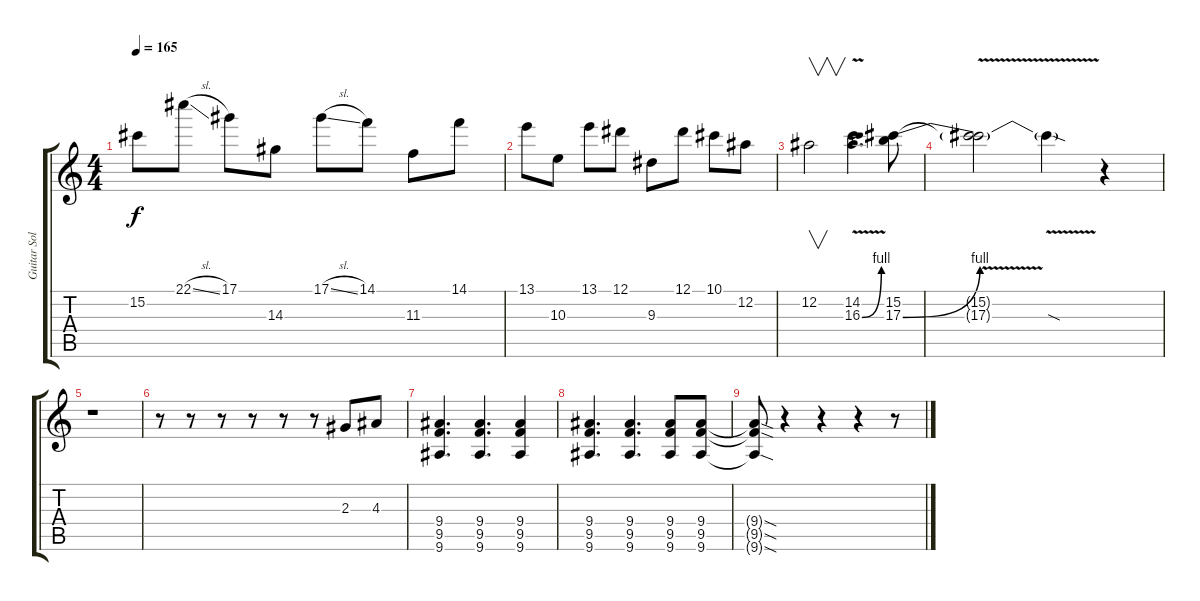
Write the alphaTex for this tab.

\track ("Guitar Solo" "Guitar Sol") {instrument distortionguitar}
\staff {score tabs}
\tuning (Eb4 Bb3 Gb3 Db3 Ab2 Db2) {hide}
\ts (4 4)
\tempo 165
\clef g2
\ks c
15.2.8{dy f} 22.1{sl}.8 17.1.8 14.3.8 17.1{sl}.8 14.1.8 11.3.8 14.1.8 |
13.1.8 10.3.8 13.1.8 12.1.8 9.3.8 12.1.8 10.1.8 12.2.8 |
12.2.2{v} (14.2 16.3{be (bend 0 0 60 4) v}).4{d} (15.2 17.3{be (bend 0 0 60 4)}).8 |
(15.2{t} 17.3{v t}).2 17.3{sod t}.4 r.4 |
r.1 |
r.8 r.8 r.8 r.8 r.8 r.8 2.3.8 4.3.8 |
(9.4 9.5 9.6).4{d} (9.4 9.5 9.6).4{d} (9.4 9.5 9.6).4 |
(9.4 9.5 9.6).4{d} (9.4 9.5 9.6).4{d} (9.4 9.5 9.6).8 (9.4 9.5 9.6).8 |
(9.4{sod t} 9.5{sod t} 9.6{sod t}).8 r.4 r.4 r.4 r.8
